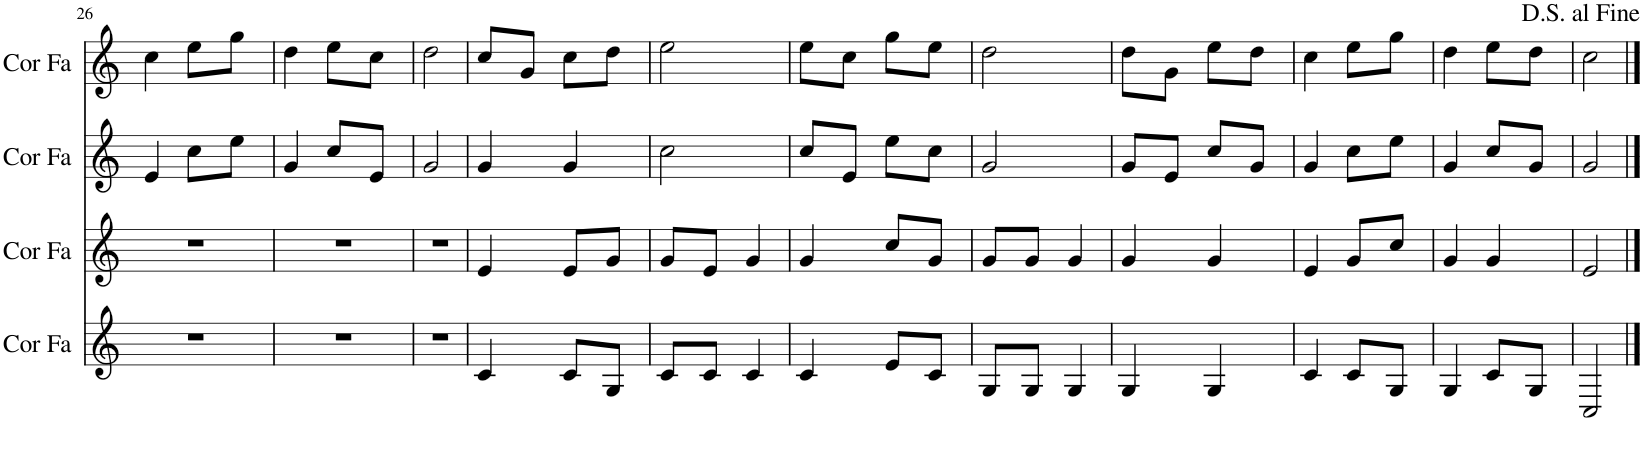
**kern	**kern	**kern	**kern
*part4	*part3	*part2	*part1
*staff4	*staff3	*staff2	*staff1
*I"Cor en Fa	*I"Cor en Fa	*I"Cor en Fa	*I"Cor en Fa
*I'Cor Fa	*I'Cor Fa	*I'Cor Fa	*I'Cor Fa
!!LO:PB:g=z
*clefG2	*clefG2	*clefG2	*clefG2
*Trd4c7	*Trd4c7	*Trd4c7	*Trd4c7
*k[]	*k[]	*k[]	*k[]
*M2/4	*M2/4	*M2/4	*M2/4
=26	=26	=26	=26
2r	2r	4e/	4cc\
.	.	8cc\L	8ee\L
.	.	8ee\J	8gg\J
=27	=27	=27	=27
2r	2r	4g/	4dd\
.	.	8cc/L	8ee\L
.	.	8e/J	8cc\J
=28	=28	=28	=28
2r	2r	2g/	2dd\
=29	=29	=29	=29
4c/	4e/	4g/	8cc/L
.	.	.	8g/J
8c/L	8e/L	4g/	8cc\L
8G/J	8g/J	.	8dd\J
=30	=30	=30	=30
8c/L	8g/L	2cc\	2ee\
8c/J	8e/J	.	.
4c/	4g/	.	.
=31	=31	=31	=31
4c/	4g/	8cc/L	8ee\L
.	.	8e/J	8cc\J
8e/L	8cc/L	8ee\L	8gg\L
8c/J	8g/J	8cc\J	8ee\J
=32	=32	=32	=32
8G/L	8g/L	2g/	2dd\
8G/J	8g/J	.	.
4G/	4g/	.	.
=33	=33	=33	=33
4G/	4g/	8g/L	8dd\L
.	.	8e/J	8g\J
4G/	4g/	8cc/L	8ee\L
.	.	8g/J	8dd\J
=34	=34	=34	=34
4c/	4e/	4g/	4cc\
8c/L	8g/L	8cc\L	8ee\L
8G/J	8cc/J	8ee\J	8gg\J
=35	=35	=35	=35
4G/	4g/	4g/	4dd\
8c/L	4g/	8cc/L	8ee\L
8G/J	.	8g/J	8dd\J
=36	=36	=36	=36
2C/	2e/	2g/	2cc\
==	==	==	==
*-	*-	*-	*-
